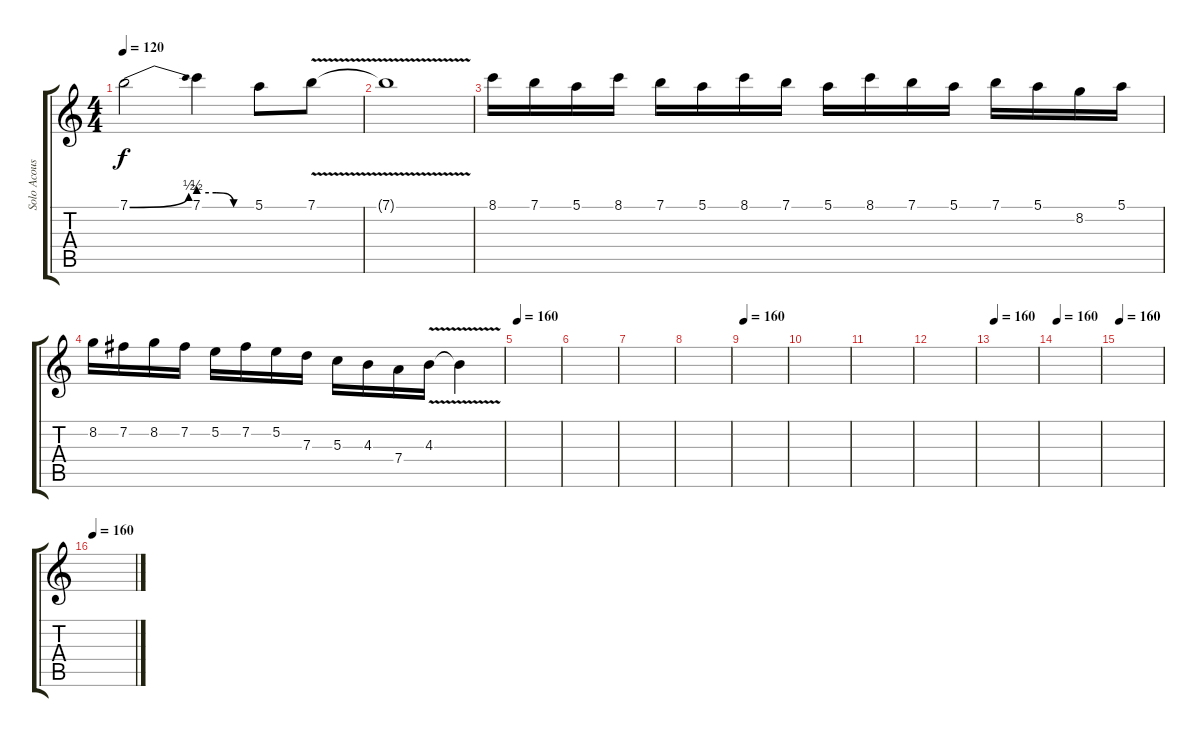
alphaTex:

\track ("Solo Acoustic" "Solo Acous") {instrument acousticguitarsteel}
\staff {score tabs}
\tuning (E4 B3 G3 D3 A2 E2) {hide}
\ts (4 4)
\tempo 120
\clef g2
\ks c
7.1{be (bend 0 0 60 2)}.2{dy f} 7.1{be (custom 0 2 20 2 40 0 60 0)}.4 5.1.8 7.1{v}.8 |
7.1{t}.1 |
8.1.16 7.1.16 5.1.16 8.1.16 7.1.16 5.1.16 8.1.16 7.1.16 5.1.16 8.1.16 7.1.16 5.1.16 7.1.16 5.1.16 8.2.16 5.1.16 |
8.2.16 7.2.16 8.2.16 7.2.16 5.2.16 7.2.16 5.2.16 7.3.16 5.3.16 4.3.16 7.4.16 4.3{v}.16 4.3{t}.4 |
\tempo 160
|
|
|
|
\tempo 160
|
|
|
|
\tempo 160
|
\tempo 160
|
\tempo 160
|
\tempo 160
